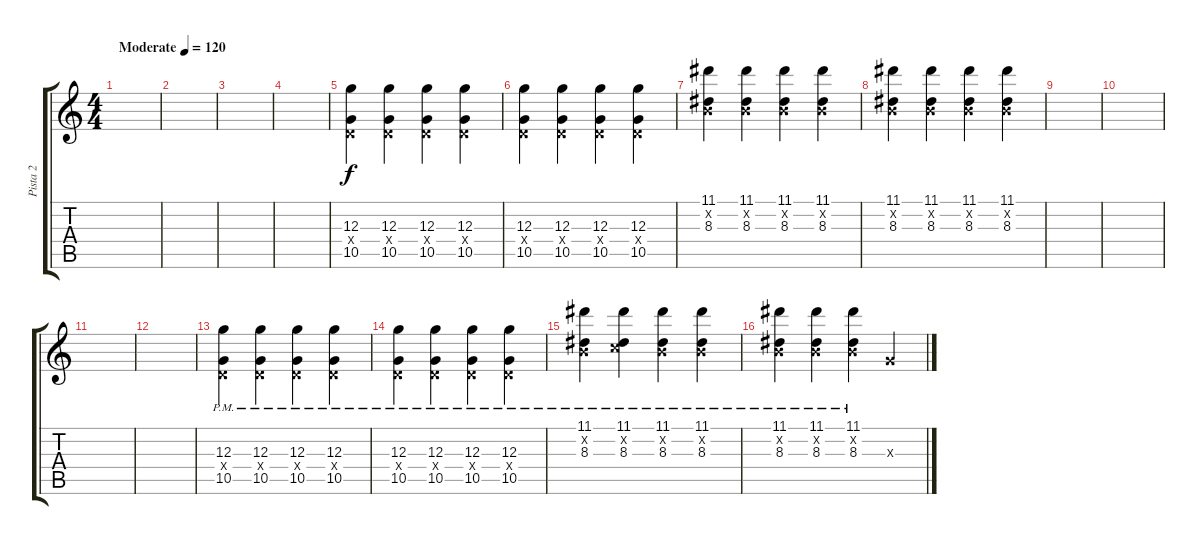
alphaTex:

\track ("Pista 2" "Pista 2") {instrument overdrivenguitar}
\staff {score tabs}
\tuning (E4 B3 G3 D3 A2 E2) {hide}
\ts (4 4)
\tempo (120 "Moderate")
\clef g2
\ks c
|
|
|
|
(12.3 0.4{x} 10.5).4 (12.3 0.4{x} 10.5).4 (12.3 0.4{x} 10.5).4 (12.3 0.4{x} 10.5).4 |
(12.3 0.4{x} 10.5).4 (12.3 0.4{x} 10.5).4 (12.3 0.4{x} 10.5).4 (12.3 0.4{x} 10.5).4 |
(11.1 0.2{x} 8.3).4 (11.1 0.2{x} 8.3).4 (11.1 0.2{x} 8.3).4 (11.1 0.2{x} 8.3).4 |
(11.1 0.2{x} 8.3).4 (11.1 0.2{x} 8.3).4 (11.1 0.2{x} 8.3).4 (11.1 0.2{x} 8.3).4 |
|
|
|
|
(12.3{pm} 0.4{x} 10.5).4 (12.3{pm} 0.4{x} 10.5).4 (12.3{pm} 0.4{x} 10.5).4 (12.3{pm} 0.4{x} 10.5).4 |
(12.3{pm} 0.4{x} 10.5).4 (12.3{pm} 0.4{x} 10.5).4 (12.3{pm} 0.4{x} 10.5).4 (12.3{pm} 0.4{x} 10.5).4 |
(11.1 0.2{x} 8.3{pm}).4 (11.1 1.2{x} 8.3{pm}).4 (11.1 0.2{x} 8.3{pm}).4 (11.1 0.2{x} 8.3{pm}).4 |
(11.1 0.2{x} 8.3{pm}).4 (11.1 0.2{x} 8.3{pm}).4 (11.1 0.2{x} 8.3{pm}).4 0.3{x}.4
